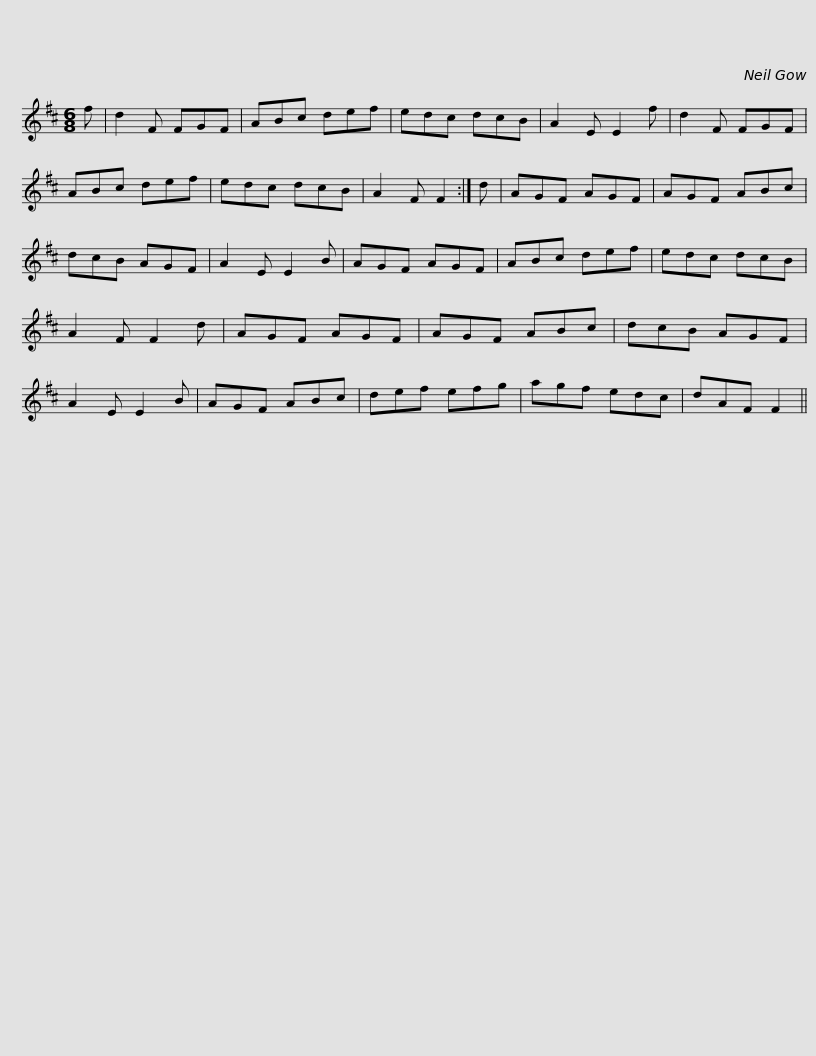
X:1
L:1/8
M:6/8
I:linebreak $
K:D
V:1 treble
V:1
 f | d2 F FGF | ABc def | edc dcB | A2 E E2 f | %5
 d2 F FGF | ABc def | edc dcB |$ A2 F F2 :| d | %10
 AGF AGF | AGF ABc | dcB AGF | A2 E E2 B | AGF AGF | %15
 ABc def |$ edc dcB | A2 F F2 d | AGF AGF | AGF ABc | %20
 dcB AGF | A2 E E2 B | AGF ABc | def efg |$ agf edc | %25
 dAF F2 || %26
